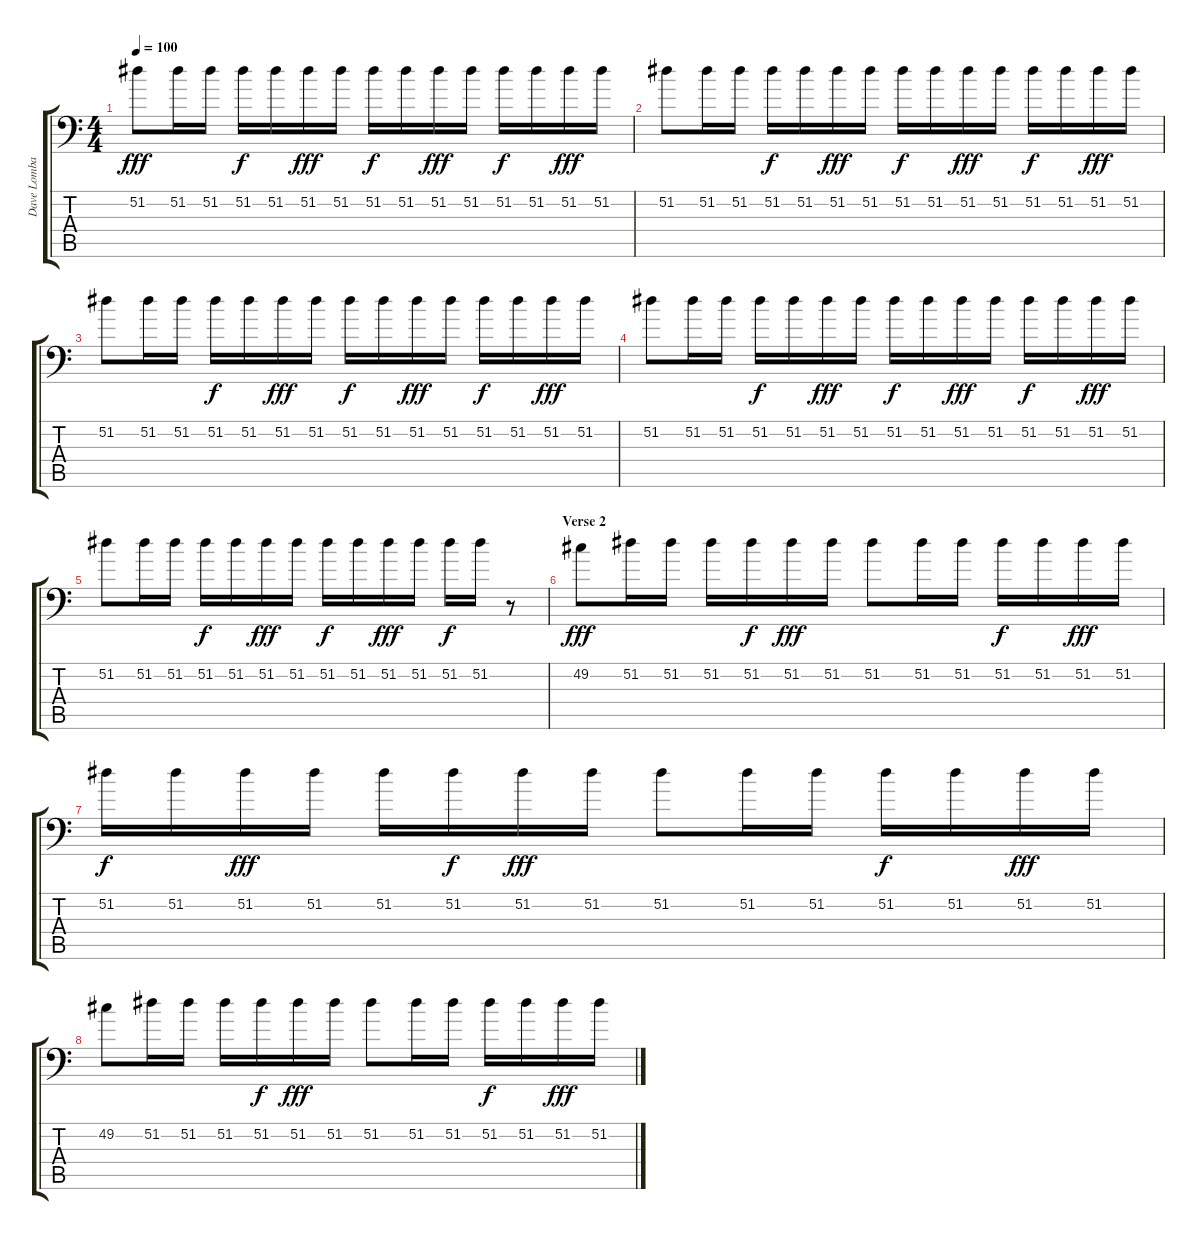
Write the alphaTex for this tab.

\track ("Dave Lombardo" "Dave Lomba") {instrument acousticgrandpiano}
\staff {score tabs}
\tuning (C-1 C-1 C-1 C-1 C-1 C-1) {hide}
\ts (4 4)
\tempo 100
\clef f4
\ks c
51.2.8{dy fff} 51.2.16 51.2.16 51.2.16{dy f} 51.2.16 51.2.16{dy fff} 51.2.16 51.2.16{dy f} 51.2.16 51.2.16{dy fff} 51.2.16 51.2.16{dy f} 51.2.16 51.2.16{dy fff} 51.2.16 |
51.2.8 51.2.16 51.2.16 51.2.16{dy f} 51.2.16 51.2.16{dy fff} 51.2.16 51.2.16{dy f} 51.2.16 51.2.16{dy fff} 51.2.16 51.2.16{dy f} 51.2.16 51.2.16{dy fff} 51.2.16 |
51.2.8 51.2.16 51.2.16 51.2.16{dy f} 51.2.16 51.2.16{dy fff} 51.2.16 51.2.16{dy f} 51.2.16 51.2.16{dy fff} 51.2.16 51.2.16{dy f} 51.2.16 51.2.16{dy fff} 51.2.16 |
51.2.8 51.2.16 51.2.16 51.2.16{dy f} 51.2.16 51.2.16{dy fff} 51.2.16 51.2.16{dy f} 51.2.16 51.2.16{dy fff} 51.2.16 51.2.16{dy f} 51.2.16 51.2.16{dy fff} 51.2.16 |
51.2.8 51.2.16 51.2.16 51.2.16{dy f} 51.2.16 51.2.16{dy fff} 51.2.16 51.2.16{dy f} 51.2.16 51.2.16{dy fff} 51.2.16 51.2.16{dy f} 51.2.16 r.8 |
\section ("" "Verse 2")
49.2.8{dy fff} 51.2.16 51.2.16 51.2.16 51.2.16{dy f} 51.2.16{dy fff} 51.2.16 51.2.8 51.2.16 51.2.16 51.2.16{dy f} 51.2.16 51.2.16{dy fff} 51.2.16 |
51.2.16{dy f} 51.2.16 51.2.16{dy fff} 51.2.16 51.2.16 51.2.16{dy f} 51.2.16{dy fff} 51.2.16 51.2.8 51.2.16 51.2.16 51.2.16{dy f} 51.2.16 51.2.16{dy fff} 51.2.16 |
49.2.8 51.2.16 51.2.16 51.2.16 51.2.16{dy f} 51.2.16{dy fff} 51.2.16 51.2.8 51.2.16 51.2.16 51.2.16{dy f} 51.2.16 51.2.16{dy fff} 51.2.16
